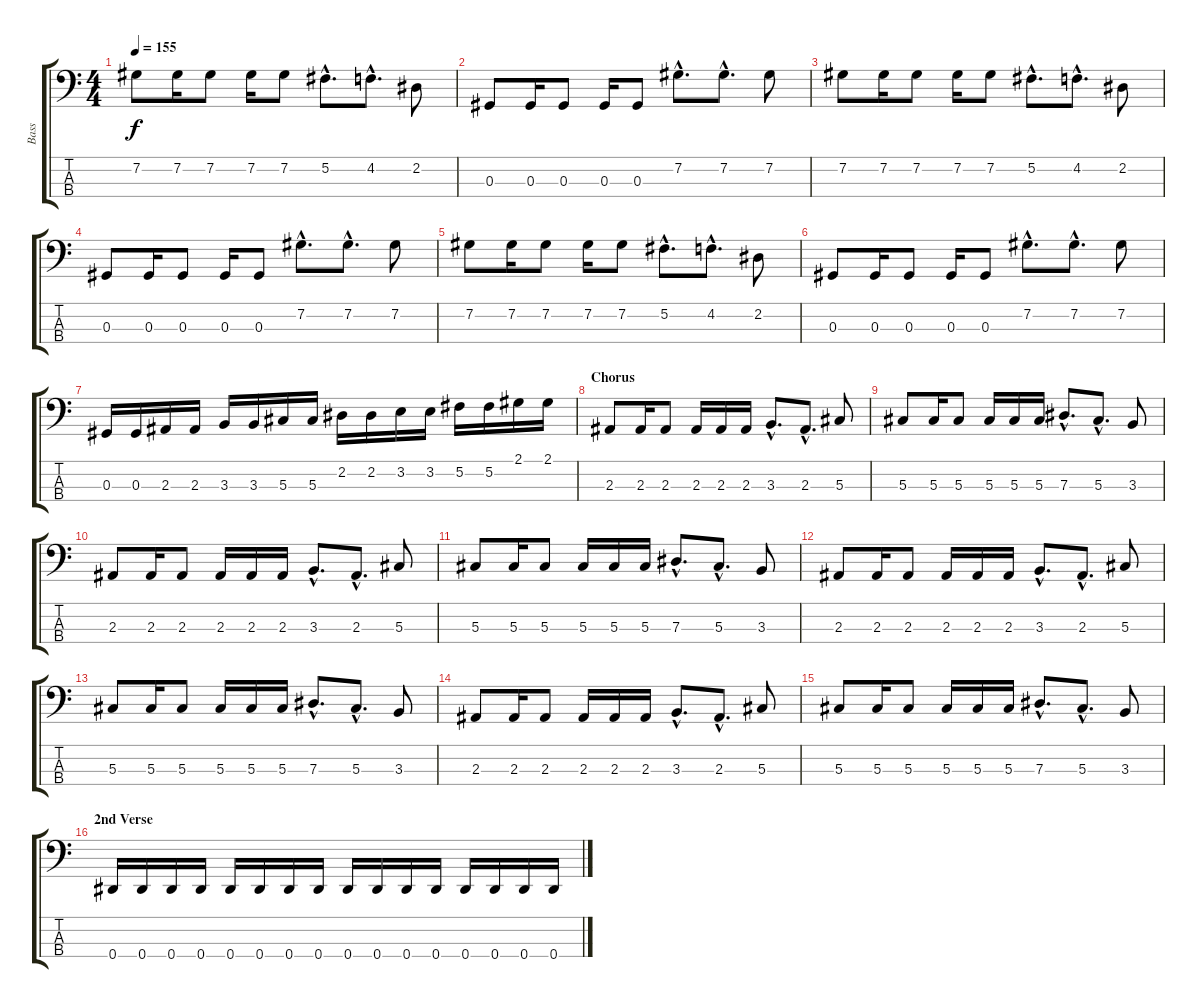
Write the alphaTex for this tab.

\track ("Bass" "Bass") {instrument electricbassfinger}
\staff {score tabs}
\tuning (Gb2 Db2 Ab1 Eb1) {hide}
\ts (4 4)
\tempo 155
\clef f4
\ks c
7.2.8{dy f} 7.2.16 7.2.8 7.2.16 7.2.8 5.2{hac}.8{d} 4.2{hac}.8{d} 2.2.8 |
0.3.8 0.3.16 0.3.8 0.3.16 0.3.8 7.2{hac}.8{d} 7.2{hac}.8{d} 7.2.8 |
7.2.8 7.2.16 7.2.8 7.2.16 7.2.8 5.2{hac}.8{d} 4.2{hac}.8{d} 2.2.8 |
0.3.8 0.3.16 0.3.8 0.3.16 0.3.8 7.2{hac}.8{d} 7.2{hac}.8{d} 7.2.8 |
7.2.8 7.2.16 7.2.8 7.2.16 7.2.8 5.2{hac}.8{d} 4.2{hac}.8{d} 2.2.8 |
0.3.8 0.3.16 0.3.8 0.3.16 0.3.8 7.2{hac}.8{d} 7.2{hac}.8{d} 7.2.8 |
0.3.16 0.3.16 2.3.16 2.3.16 3.3.16 3.3.16 5.3.16 5.3.16 2.2.16 2.2.16 3.2.16 3.2.16 5.2.16 5.2.16 2.1.16 2.1.16 |
\section ("" "Chorus")
2.3.8 2.3.16 2.3.8 2.3.16 2.3.16 2.3.16 3.3{hac}.8{d} 2.3{hac}.8{d} 5.3.8 |
5.3.8 5.3.16 5.3.8 5.3.16 5.3.16 5.3.16 7.3{hac}.8{d} 5.3{hac}.8{d} 3.3.8 |
2.3.8 2.3.16 2.3.8 2.3.16 2.3.16 2.3.16 3.3{hac}.8{d} 2.3{hac}.8{d} 5.3.8 |
5.3.8 5.3.16 5.3.8 5.3.16 5.3.16 5.3.16 7.3{hac}.8{d} 5.3{hac}.8{d} 3.3.8 |
2.3.8 2.3.16 2.3.8 2.3.16 2.3.16 2.3.16 3.3{hac}.8{d} 2.3{hac}.8{d} 5.3.8 |
5.3.8 5.3.16 5.3.8 5.3.16 5.3.16 5.3.16 7.3{hac}.8{d} 5.3{hac}.8{d} 3.3.8 |
2.3.8 2.3.16 2.3.8 2.3.16 2.3.16 2.3.16 3.3{hac}.8{d} 2.3{hac}.8{d} 5.3.8 |
5.3.8 5.3.16 5.3.8 5.3.16 5.3.16 5.3.16 7.3{hac}.8{d} 5.3{hac}.8{d} 3.3.8 |
\section ("" "2nd Verse")
0.4.16 0.4.16 0.4.16 0.4.16 0.4.16 0.4.16 0.4.16 0.4.16 0.4.16 0.4.16 0.4.16 0.4.16 0.4.16 0.4.16 0.4.16 0.4.16
